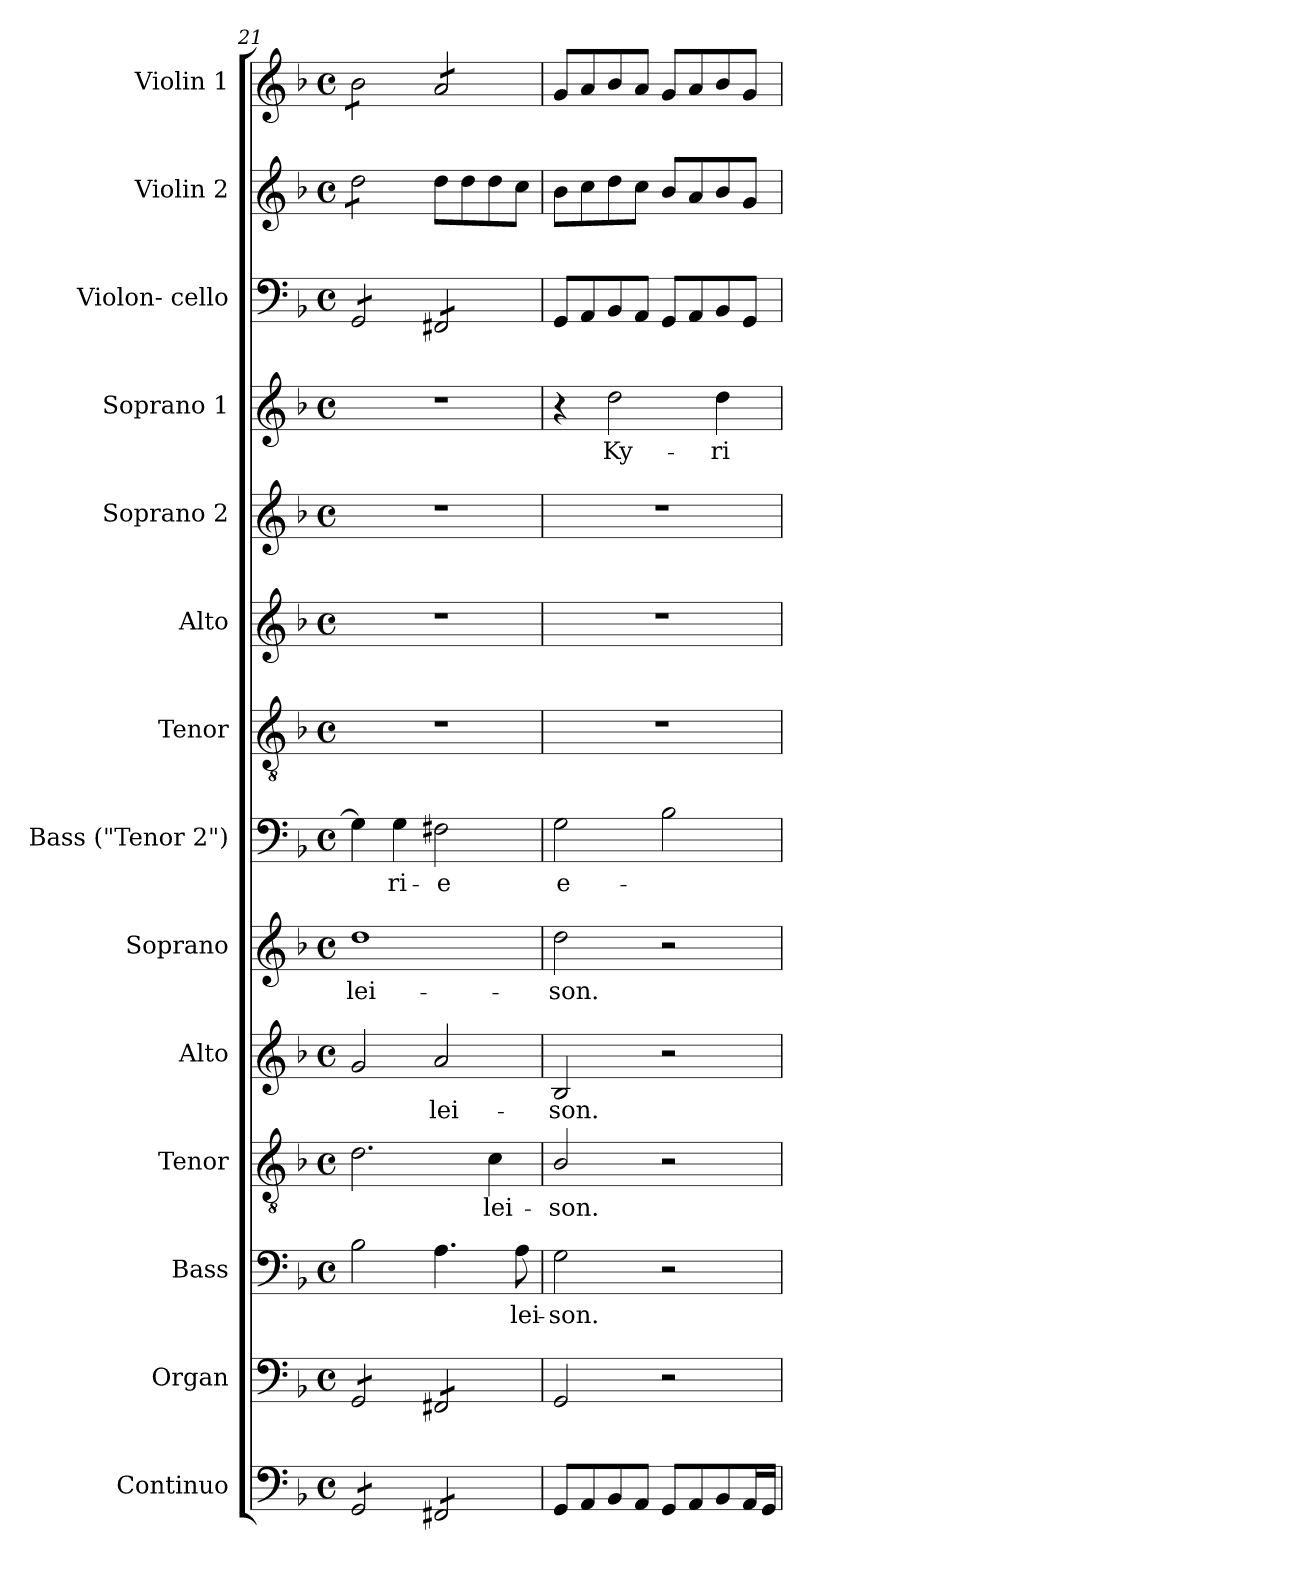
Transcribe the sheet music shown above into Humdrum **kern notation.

**kern	**kern	**kern	**text	**kern	**text	**kern	**text	**kern	**text	**kern	**text	**kern	**kern	**kern	**kern	**text	**kern	**kern	**kern
*part14	*part13	*part12	*part12	*part11	*part11	*part10	*part10	*part9	*part9	*part8	*part8	*part7	*part6	*part5	*part4	*part4	*part3	*part2	*part1
*staff14	*staff13	*staff12	*staff12	*staff11	*staff11	*staff10	*staff10	*staff9	*staff9	*staff8	*staff8	*staff7	*staff6	*staff5	*staff4	*staff4	*staff3	*staff2	*staff1
*I"Continuo	*I"Organ	*I"Bass	*	*I"Tenor	*	*I"Alto	*	*I"Soprano	*	*I"Bass ("Tenor 2")	*	*I"Tenor	*I"Alto	*I"Soprano 2	*I"Soprano 1	*	*I"Violon- cello	*I"Violin 2	*I"Violin 1
*I'Cont.	*I'Org.	*I'B.	*	*I'T.	*	*I'A.	*	*I'S.	*	*I'B.	*	*I'T.	*I'A.	*I'S.	*I'S.	*	*I'Vc.	*I'Vln. 2	*I'Vln. 1
*clefF4	*clefF4	*clefF4	*	*clefGv2	*	*clefG2	*	*clefG2	*	*clefF4	*	*clefGv2	*clefG2	*clefG2	*clefG2	*	*clefF4	*clefG2	*clefG2
*	*	*	*	*ITrd7c12	*	*	*	*	*	*	*	*ITrd7c12	*	*	*	*	*	*	*
*k[b-]	*k[b-]	*k[b-]	*	*k[b-]	*	*k[b-]	*	*k[b-]	*	*k[b-]	*	*k[b-]	*k[b-]	*k[b-]	*k[b-]	*	*k[b-]	*k[b-]	*k[b-]
*F:	*F:	*F:	*	*F:	*	*F:	*	*F:	*	*F:	*	*F:	*F:	*F:	*F:	*	*F:	*F:	*F:
*M4/4	*M4/4	*M4/4	*	*M4/4	*	*M4/4	*	*M4/4	*	*M4/4	*	*M4/4	*M4/4	*M4/4	*M4/4	*	*M4/4	*M4/4	*M4/4
*met(c)	*met(c)	*met(c)	*	*met(c)	*	*met(c)	*	*met(c)	*	*met(c)	*	*met(c)	*met(c)	*met(c)	*met(c)	*	*met(c)	*met(c)	*met(c)
=21	=21	=21	=21	=21	=21	=21	=21	=21	=21	=21	=21	=21	=21	=21	=21	=21	=21	=21	=21
!	!	!	!	!	!	!	!	!	!LO:LY:b:color=#000000	!	!	!	!	!	!	!	!	!	!
*tremolo	*	*	*	*	*	*	*	*	*	*	*	*	*	*	*	*	*	*	*
*	*tremolo	*	*	*	*	*	*	*	*	*	*	*	*	*	*	*	*	*	*
*	*	*	*	*	*	*	*	*	*	*	*	*	*	*	*	*	*tremolo	*	*
*	*	*	*	*	*	*	*	*	*	*	*	*	*	*	*	*	*	*tremolo	*
*	*	*	*	*	*	*	*	*	*	*	*	*	*	*	*	*	*	*	*tremolo
8GGi/L	8GGi/L	2B-i\	.	2.Di\	.	2gi/	.	1ddi	-lei-	4Gi\]	.	1r	1r	1r	1r	.	8GGi/L	8ddi\L	8b-i\L
8GGi/	8GGi/	.	.	.	.	.	.	.	.	.	.	.	.	.	.	.	8GGi/	8ddi\	8b-i\
!	!	!	!	!	!	!	!	!	!	!	!LO:LY:b:color=#000000	!	!	!	!	!	!	!	!
8GGi/	8GGi/	.	.	.	.	.	.	.	.	4Gi\	-ri-	.	.	.	.	.	8GGi/	8ddi\	8b-i\
8GGi/J	8GGi/J	.	.	.	.	.	.	.	.	.	.	.	.	.	.	.	8GGi/J	8ddi\J	8b-i\J
*	*	*	*	*	*	*	*	*	*	*	*	*	*	*	*	*	*	*Xtremolo	*
!	!	!	!	!	!	!	!LO:LY:b:color=#000000	!	!	!	!	!	!	!	!	!	!	!	!
!	!	!	!	!	!	!	!	!	!	!	!LO:LY:b:color=#000000	!	!	!	!	!	!	!	!
8FF#Xi/L	8FF#Xi/L	4.Ai\	.	.	.	2ai/	-lei-	.	.	2F#Xi\	-e	.	.	.	.	.	8FF#Xi/L	8ddi\L	8ai/L
8FF#Xi/	8FF#Xi/	.	.	.	.	.	.	.	.	.	.	.	.	.	.	.	8FF#Xi/	8ddi\	8ai/
!	!	!	!	!	!LO:LY:b:color=#000000	!	!	!	!	!	!	!	!	!	!	!	!	!	!
8FF#Xi/	8FF#Xi/	.	.	4Ci\	-lei-	.	.	.	.	.	.	.	.	.	.	.	8FF#Xi/	8ddi\	8ai/
!	!	!	!LO:LY:b:color=#000000	!	!	!	!	!	!	!	!	!	!	!	!	!	!	!	!
8FF#Xi/J	8FF#Xi/J	8Ai\	-lei-	.	.	.	.	.	.	.	.	.	.	.	.	.	8FF#Xi/J	8cci\J	8ai/J
*	*	*	*	*	*	*	*	*	*	*	*	*	*	*	*	*	*	*	*Xtremolo
*	*	*	*	*	*	*	*	*	*	*	*	*	*	*	*	*	*Xtremolo	*	*
*	*Xtremolo	*	*	*	*	*	*	*	*	*	*	*	*	*	*	*	*	*	*
*Xtremolo	*	*	*	*	*	*	*	*	*	*	*	*	*	*	*	*	*	*	*
=22	=22	=22	=22	=22	=22	=22	=22	=22	=22	=22	=22	=22	=22	=22	=22	=22	=22	=22	=22
!	!	!	!LO:LY:b:color=#000000	!	!	!	!	!	!	!	!	!	!	!	!	!	!	!	!
!	!	!	!	!	!LO:LY:b:color=#000000	!	!	!	!	!	!	!	!	!	!	!	!	!	!
!	!	!	!	!	!	!	!LO:LY:b:color=#000000	!	!	!	!	!	!	!	!	!	!	!	!
!	!	!	!	!	!	!	!	!	!LO:LY:b:color=#000000	!	!	!	!	!	!	!	!	!	!
!	!	!	!	!	!	!	!	!	!	!	!LO:LY:b:color=#000000	!	!	!	!	!	!	!	!
8GGi/L	2GGi/	2Gi\	-son.	2BB-i/	-son.	2B-i/	-son.	2ddi\	-son.	2Gi\	e-	1r	1r	1r	4r	.	8GGi/L	8b-i\L	8gi/L
8AAi/	.	.	.	.	.	.	.	.	.	.	.	.	.	.	.	.	8AAi/	8cci\	8ai/
!	!	!	!	!	!	!	!	!	!	!	!	!	!	!	!	!LO:LY:b:color=#000000	!	!	!
8BB-i/	.	.	.	.	.	.	.	.	.	.	.	.	.	.	2ddi\	Ky-	8BB-i/	8ddi\	8b-i/
8AAi/J	.	.	.	.	.	.	.	.	.	.	.	.	.	.	.	.	8AAi/J	8cci\J	8ai/J
8GGi/L	2r	2r	.	2r	.	2r	.	2r	.	2B-i\	.	.	.	.	.	.	8GGi/L	8b-i/L	8gi/L
8AAi/	.	.	.	.	.	.	.	.	.	.	.	.	.	.	.	.	8AAi/	8ai/	8ai/
!	!	!	!	!	!	!	!	!	!	!	!	!	!	!	!	!LO:LY:b:color=#000000	!	!	!
8BB-i/	.	.	.	.	.	.	.	.	.	.	.	.	.	.	4ddi\	-ri-	8BB-i/	8b-i/	8b-i/
16AAi/L	.	.	.	.	.	.	.	.	.	.	.	.	.	.	.	.	8GGi/J	8gi/J	8gi/J
16GGi/JJ	.	.	.	.	.	.	.	.	.	.	.	.	.	.	.	.	.	.	.
=	=	=	=	=	=	=	=	=	=	=	=	=	=	=	=	=	=	=	=
*-	*-	*-	*-	*-	*-	*-	*-	*-	*-	*-	*-	*-	*-	*-	*-	*-	*-	*-	*-
